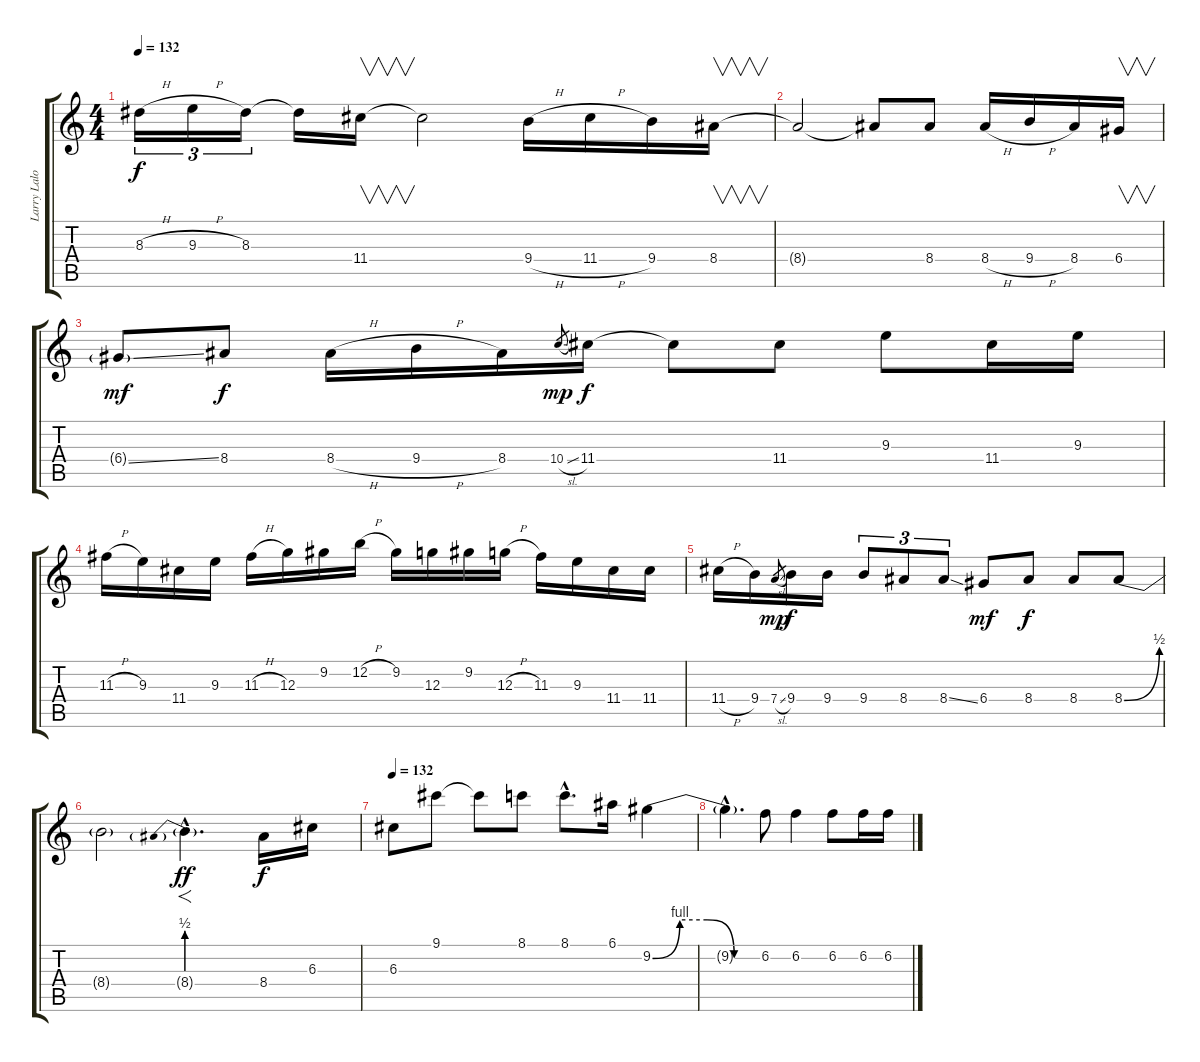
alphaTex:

\track ("Larry Lalonde / Guitar" "Larry Lalo") {instrument distortionguitar}
\staff {score tabs}
\tuning (E4 B3 G3 D3 A2 E2) {hide}
\ts (4 4)
\tempo 132
\clef g2
\ks c
8.3{h}.16{tu (3 2) dy f} 9.3{h}.16{tu (3 2)} 8.3.16{tu (3 2)} 8.3{t}.16 11.4.16{v} 11.4{t}.2 9.4{h}.16 11.4{h}.16 9.4.16 8.4.16{v} |
8.4{t}.2 8.4{t}.8 8.4.8 8.4{h}.16 9.4{h}.16 8.4.16 6.4.16{v} |
6.4{ss g}.8{dy mf} 8.4.8{dy f} 8.4{h}.16 9.4{h}.16 8.4.16 10.4{sl}.8{gr dy mp} 11.4.16{dy f} 11.4{t}.8 11.4.8 9.3.8 11.4.16 9.3.16 |
11.3{h}.16 9.3.16 11.4.16 9.3.16 11.3{h}.16 12.3.16 9.2.16 12.2{h}.16 9.2.16 12.3.16 9.2.16 12.3{h}.16 11.3.16 9.3.16 11.4.16 11.4.16 |
11.4{h}.16 9.4.16 7.4{sl}.8{gr dy mp} 9.4.16{dy f} 9.4.16 9.4.8{tu (3 2)} 8.4.8{tu (3 2)} 8.4{ss}.8{tu (3 2)} 6.4.8{dy mf} 8.4.8{dy f} 8.4.8 8.4{be (bend 0 0 60 2)}.8 |
8.4{t}.2 8.4{be (prebend 0 2 60 2) g hac}.4{f d dy ff volume 16} 8.4.16{dy f} 6.3.16 |
\tempo 132
6.3.8 9.1.8 9.1{t}.8 8.1.8 8.1{hac}.8{d} 6.1.16 9.2{be (custom 0 0 15 4 30 4 45 0 60 0)}.4 |
9.2{hac t}.4{d} 6.2.8 6.2.4 6.2.8 6.2.16 6.2.16
